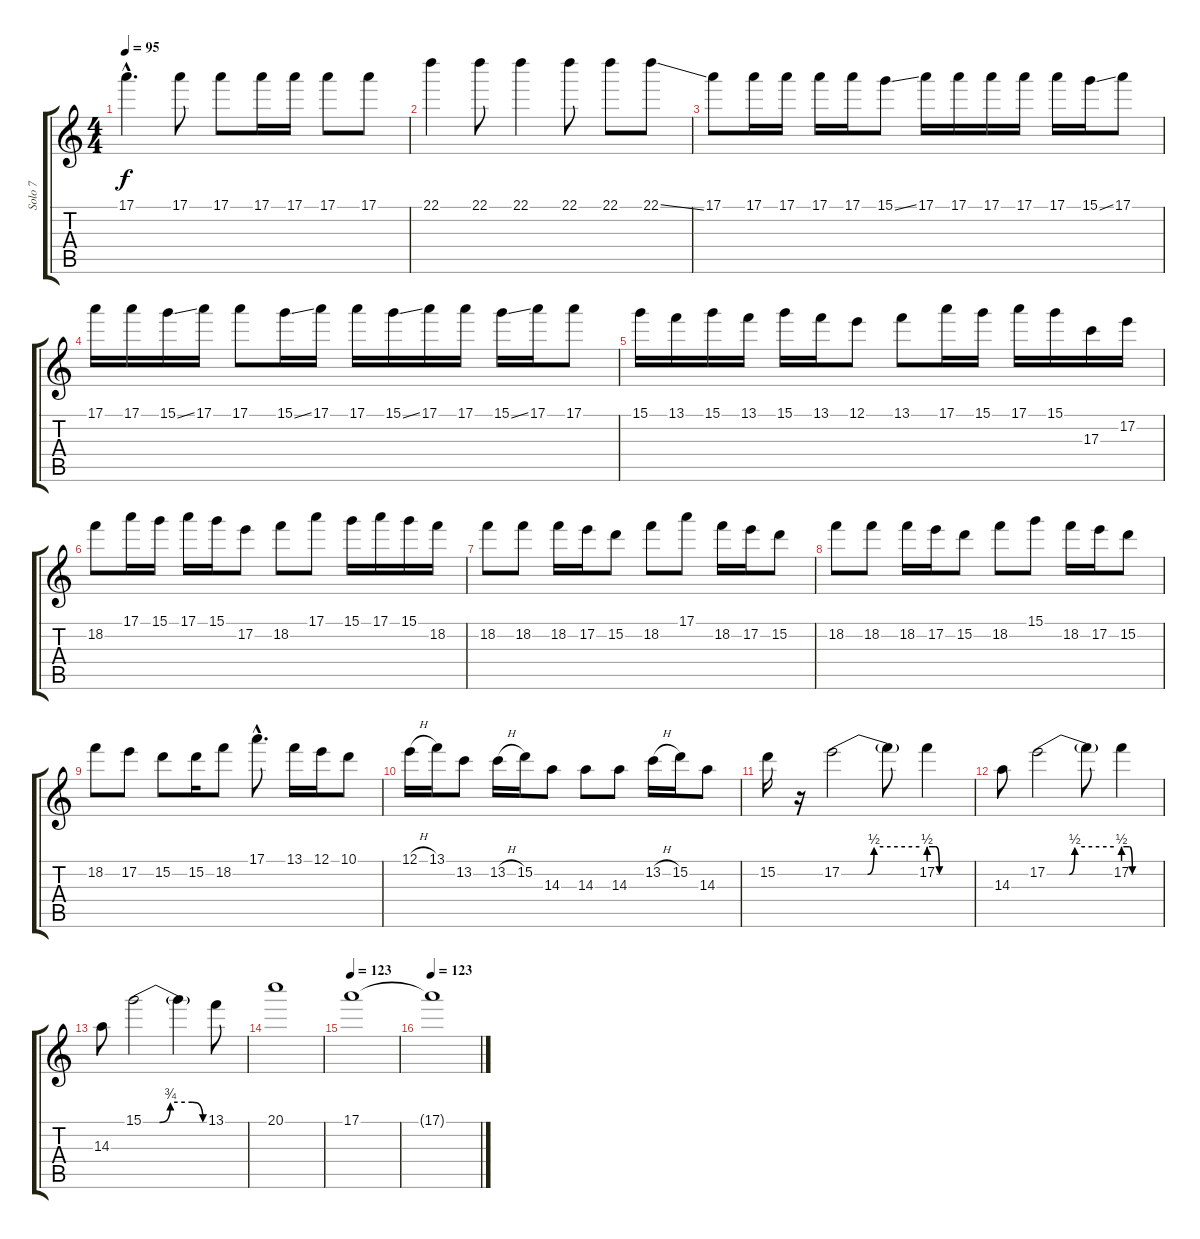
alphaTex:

\track ("Solo 7" "Solo 7") {instrument distortionguitar}
\staff {score tabs}
\tuning (E4 B3 G3 D3 A2 E2) {hide}
\ts (4 4)
\tempo 95
\clef g2
\ks c
17.1{hac}.4{d dy f} 17.1.8 17.1.8 17.1.16 17.1.16 17.1.8 17.1.8 |
22.1.4 22.1.8 22.1.4 22.1.8 22.1.8 22.1{ss}.8 |
17.1.8 17.1.16 17.1.16 17.1.16 17.1.16 15.1{ss}.8 17.1.16 17.1.16 17.1.16 17.1.16 17.1.16 15.1{ss}.16 17.1.8 |
17.1.16 17.1.16 15.1{ss}.16 17.1.16 17.1.8 15.1{ss}.16 17.1.16 17.1.16 15.1{ss}.16 17.1.16 17.1.16 15.1{ss}.16 17.1.16 17.1.8 |
15.1.16 13.1.16 15.1.16 13.1.16 15.1.16 13.1.16 12.1.8 13.1.8 17.1.16 15.1.16 17.1.16 15.1.16 17.3.16 17.2.16 |
18.2.8 17.1.16 15.1.16 17.1.16 15.1.16 17.2.8 18.2.8 17.1.8 15.1.16 17.1.16 15.1.16 18.2.16 |
18.2.8 18.2.8 18.2.16 17.2.16 15.2.8 18.2.8 17.1.8 18.2.16 17.2.16 15.2.8 |
18.2.8 18.2.8 18.2.16 17.2.16 15.2.8 18.2.8 15.1.8 18.2.16 17.2.16 15.2.8 |
18.2.8 17.2.8 15.2.8 15.2.16 18.2.8 17.1{hac}.8{d} 13.1.16 12.1.16 10.1.8 |
12.1{h}.16 13.1.16 13.2.8 13.2{h}.16 15.2.16 14.3.8 14.3.8 14.3.8 13.2{h}.16 15.2.16 14.3.8 |
15.2.16 r.16 17.2{be (custom 0 0 10 0 20 0 25 2 60 2)}.2 17.2{t}.8 17.2{be (custom 0 2 10 2 15 0 20 0 25 0 40 0 60 0)}.4 |
14.3.8 17.2{be (custom 0 0 10 0 20 0 25 2 60 2)}.2 17.2{t}.8 17.2{be (custom 0 2 10 2 15 0 20 0 25 0 40 0 60 0)}.4 |
14.3.8 15.1{be (custom 0 0 15 0 25 3 45 3 55 0 60 0)}.2 15.1{t}.4 13.1.8 |
20.1.1 |
\tempo 123
17.1.1 |
\tempo 123
17.1{t}.1
